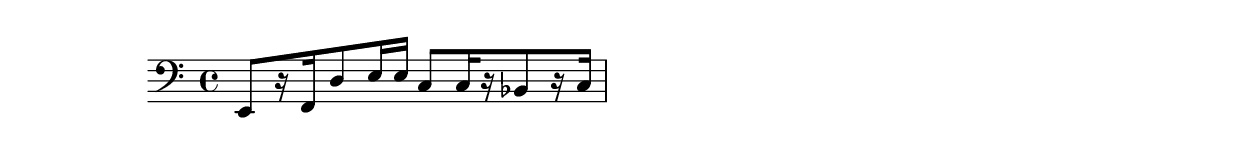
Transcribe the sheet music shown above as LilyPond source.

\header {
 texidoc = "The number of beams doesn't change on a rest."
}

\version "1.7.7"

\score { \notes \relative c, {
  \clef bass	 
  [e8 r16 f d'8 e16 e16] [c8 c16 r16 bes8 r16 c16-] |
 }
\paper { linewidth = -1.0 }
}
